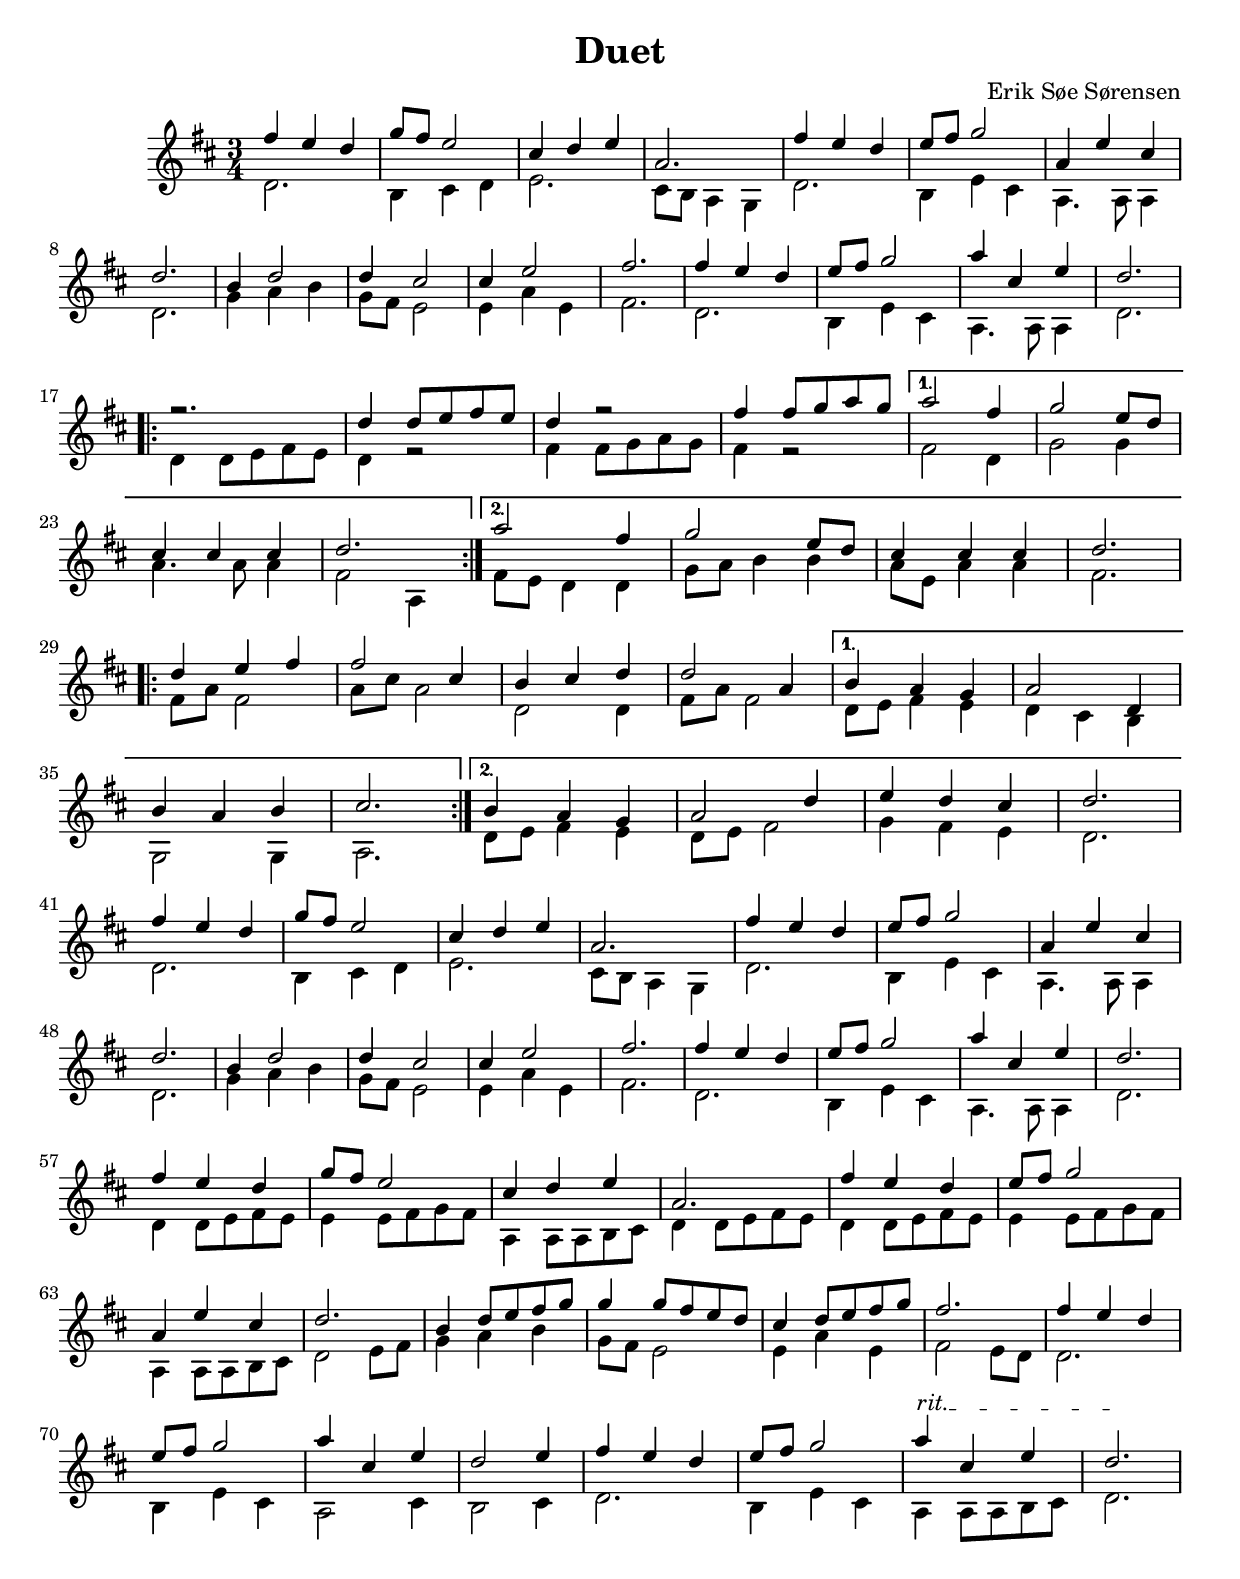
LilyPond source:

				% Komponeret 26/10-19
				% Erik Søe Sørensen

%% Mål: Duet, 2 violiner, 3/4 takt.
%\include "event-listener.ly"

\version "2.18.2"
\header {
  title = "Duet"
  composer = "Erik Søe Sørensen"
}

rit = { \override TextSpanner.bound-details.left.text = \markup { "rit." } }

PartOne = {
      %% "A"
      %% I ii V I
      <<
      	\context Voice = "Violin 1" \relative {|e'4 d c | f8 e d2}
	\context Voice = "Violin 2" \relative {|c2. | a4 b c }
      >>
      <<
	\context Voice = "Violin 1" \relative {|b4 c d | g,2.}
	\context Voice = "Violin 2" \relative {|d2. | b8 a g4 f  }
      >>
      %% I ii V I
      <<
      	\context Voice = "Violin 1" \relative {|e'4 d c | d8 e f2}
	\context Voice = "Violin 2" \relative {|c2. | a4 d b }
      >>
      <<
	\context Voice = "Violin 1" \relative {|g4 d' b | c2. }
	\context Voice = "Violin 2" \relative {|g,4. g8 g4 | c2. }
      >>

      %% "B"
      %% IV IV V vi(?)
      <<
      	\context Voice = "Violin 1" \relative {|a4 c2 | c4 b2}
      	\context Voice = "Violin 2" \relative {|f4 g a | f8 e d2}
      >>
      <<
       	\context Voice = "Violin 1" \relative {|b4 d2 | e2.}
       	\context Voice = "Violin 2" \relative {|d4 g d | e2.}
       >>

      %% "A"
      %% I ii V I
      <<
	\context Voice = "Violin 1" \relative {|e'4 d c | d8 e f2}
	\context Voice = "Violin 2" \relative {|c2. | a4 d b }
      >>
      <<
	\context Voice = "Violin 1" \relative {|g'4 b, d | c2. }
	\context Voice = "Violin 2" \relative {|g,4. g8 g4 | c2. }
      >>
    }

PartTwo = {
  \repeat volta 2 {
      %% "C", rep.1
      %% I I I I
      <<
	\context Voice = "Violin 1" \relative {|r2. | c'4 c8 d e d}
	\context Voice = "Violin 2" \relative {|c4 c8 d e d | c4 r2 |}
      >>
      <<
	\context Voice = "Violin 1" \relative {|c'4 r2 | e4 e8 f g f }
	\context Voice = "Violin 2" \relative {|e4 e8 f g f | e4 r2}
      >>
    } \alternative {
      {%% I IV V I
      <<
	\context Voice = "Violin 1" \relative {|g'2 e4 | f2 d8 c8}
	\context Voice = "Violin 2" \relative {|e2  c4 | f2 f4|}
      >>
      <<
	\context Voice = "Violin 1" \relative {|b4 b b | c2.}
	\context Voice = "Violin 2" \relative {|g4. g8 g4 | e2 g,4}
      >>}

      {%% I IV V I
     <<
     	\context Voice = "Violin 1" \relative {|g'2 e4 | f2 d8 c8}
     	\context Voice = "Violin 2" \relative {|e8 d8 c4 c4 | f8 g8 a4 a4|}
     >>
     <<
     	\context Voice = "Violin 1" \relative {|b4 b b | c2.}
     	\context Voice = "Violin 2" \relative {|g8 d8 g4 g4 | e2.}
     >>}
      % <<
      % 	%\context Voice = "Violin 1" \relative {|g'4 g8 g8 f8 e8 | f4 f8 f d c}
      % 	\context Voice = "Violin 1" \relative {|g'4 g8 f8 e4 | f4 f8 d c4}
      % 	%\context Voice = "Violin 2" \relative {|c2 d8 e8| f2 f8 f8|}
      % 	\context Voice = "Violin 2" \relative {|c4. d8 c4| f2 f4|}
      % >>
      % <<
      % 	\context Voice = "Violin 1" \relative {|b4 b8 b8 b4 | c2.}
      % 	\context Voice = "Violin 2" \relative {|g4. d8 g4 | e2.}
      % >>}
      }
    }

PartThree = {
  \repeat volta 2 {
      %% "D"
      %% I ii vi I
      <<
	\context Voice = "Violin 1" \relative {|c'4 d e | e2 b4| a4 b c | c2 g4|}
	\context Voice = "Violin 2" \relative {|e8 g e2 | g8 b g2 | c,2 c4 | e8 g e2|}
      >>
      } \alternative {
      %% vi I IV V
      <<
	\context Voice = "Violin 1" \relative {|a4 g f| g2 c,4 | a'4 g a | b2.}
	\context Voice = "Violin 2" \relative {|c8 d e4 d4 | c4 b a |f2 f4|g2.}
      >>

      %% I ii vi I
      % <<
      % 	\context Voice = "Violin 1" \relative {|c'4 d e | e2 b4| a4 b c | c2 g4|}
      % 	\context Voice = "Violin 2" \relative {|e8 g e2 | g8 b g2 | c,8 e c2 | e8 g e2|}
      % >>
      %% vi I IV V
      <<
	\context Voice = "Violin 1" \relative {|a4 g f| g2 c4| d4 c b| c2.}
	\context Voice = "Violin 2" \relative {|c8 d e4 d4 | c8 d8 e2|f4 e d | c2. }
      >>
      }
    }

PartFourSynthesis = {
      %% "A"+"D" synthesis
      %% I I I I
      <<
     	\context Voice = "Violin 1" \relative {|e'4 d c|f8 e d2}
     	\context Voice = "Violin 2" \relative {|c4 c8 d e d | d4 d8 e f e |}
      >>
      <<
     	\context Voice = "Violin 1" \relative {|b4 c d | g,2.}
     	\context Voice = "Violin 2" \relative {|g,4 g8 g a b | c4 c8 d e d |}
      >>
      %% I ii V I
      <<
      	\context Voice = "Violin 1" \relative {|e'4 d c | d8 e f2}
     	\context Voice = "Violin 2" \relative {|c4 c8 d e d | d4 d8 e f e |}
      >>
      <<
      	\context Voice = "Violin 1" \relative {|g4 d' b | c2. }
     	\context Voice = "Violin 2" \relative {|g,4 g8 g a b | c2 d8 e |}
      >>

      %% IV IV V vi(?)
      <<
      	\context Voice = "Violin 1" \relative {|a4 c8 d e f | f4 f8 e d c}
      	\context Voice = "Violin 2" \relative {|f4 g a | f8 e d2}
      >>
      <<
       	\context Voice = "Violin 1" \relative {|b4 c8 d e f | e2.}
       	\context Voice = "Violin 2" \relative {|d4 g d | e2 d8 c}
       >>

      %% I ii V ii
      <<
      	\context Voice = "Violin 1" \relative {|e'4 d c | d8 e f2}
      	\context Voice = "Violin 2" \relative {|c2. | a4 d b }
      >>
      <<
      	\context Voice = "Violin 1" \relative {|g'4 b, d | c2 d4 }
      	\context Voice = "Violin 2" \relative {|g,2 b4 | a2 b4} % D.C
      >>
      %% Repetition, with PAC:
      %% I ii V I
      <<
      	\context Voice = "Violin 1" \relative {|e'4 d c | d8 e f2}
      	\context Voice = "Violin 2" \relative {|c2. | a4 d b }
      >>
      <<
      	\context Voice = "Violin 1" \relative {|g'4 b, d | c2.}
%      	\context Voice = "Violin 2" \relative {|g,2 b4 | c2.} % Replaced with decoration
      	\context Voice = "Violin 2" \relative {\rit
					       |g,4\startTextSpan g8 g a b | c2.\stopTextSpan |}
      >>
  }
musik = \transpose c d' {
    \time 3/4
    \key c \major
    {
      <<
	%% Create voices:
	\context Voice = "Violin 1" {\voiceOne}
	\context Voice = "Violin 2" {\voiceTwo}
      >>

      \PartOne
      \break
      \PartTwo
      \break
      \PartThree
      \break
      \PartOne
      \break
      \PartFourSynthesis

}
  }
\score {
  \musik
  \layout { }
  }
%showLastLength = R1*48
\score {
  \new Staff \with {midiInstrument = #"violin"} {
    \unfoldRepeats \musik
  }
  \midi {
    midiInstrument = violin
    \tempo 4 = 120
  }
}
